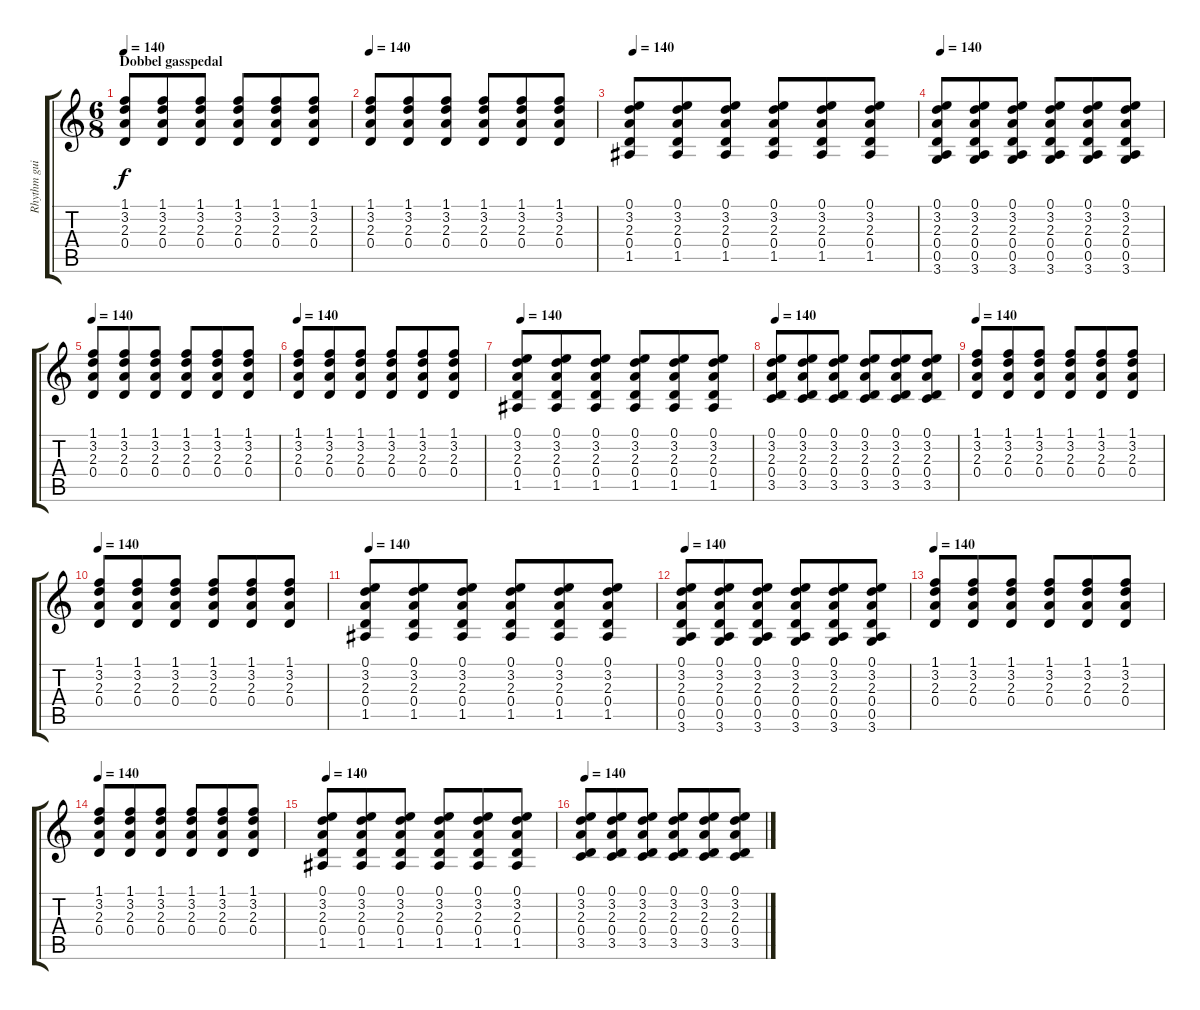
\track ("Rhythm guitar" "Rhythm gui") {instrument distortionguitar}
\staff {score tabs}
\tuning (E4 B3 G3 D3 A2 E2) {hide}
\ts (6 8)
\section ("" "Dobbel gasspedal")
\tempo 140
\clef g2
\ks c
(1.1 3.2 2.3 0.4).8{dy f} (1.1 3.2 2.3 0.4).8 (1.1 3.2 2.3 0.4).8 (1.1 3.2 2.3 0.4).8 (1.1 3.2 2.3 0.4).8 (1.1 3.2 2.3 0.4).8 |
\tempo 140
(1.1 3.2 2.3 0.4).8 (1.1 3.2 2.3 0.4).8 (1.1 3.2 2.3 0.4).8 (1.1 3.2 2.3 0.4).8 (1.1 3.2 2.3 0.4).8 (1.1 3.2 2.3 0.4).8 |
\tempo 140
(0.1 3.2 2.3 0.4 1.5).8 (0.1 3.2 2.3 0.4 1.5).8 (0.1 3.2 2.3 0.4 1.5).8 (0.1 3.2 2.3 0.4 1.5).8 (0.1 3.2 2.3 0.4 1.5).8 (0.1 3.2 2.3 0.4 1.5).8 |
\tempo 140
(0.1 3.2 2.3 0.4 0.5 3.6).8 (0.1 3.2 2.3 0.4 0.5 3.6).8 (0.1 3.2 2.3 0.4 0.5 3.6).8 (0.1 3.2 2.3 0.4 0.5 3.6).8 (0.1 3.2 2.3 0.4 0.5 3.6).8 (0.1 3.2 2.3 0.4 0.5 3.6).8 |
\tempo 140
(1.1 3.2 2.3 0.4).8 (1.1 3.2 2.3 0.4).8 (1.1 3.2 2.3 0.4).8 (1.1 3.2 2.3 0.4).8 (1.1 3.2 2.3 0.4).8 (1.1 3.2 2.3 0.4).8 |
\tempo 140
(1.1 3.2 2.3 0.4).8 (1.1 3.2 2.3 0.4).8 (1.1 3.2 2.3 0.4).8 (1.1 3.2 2.3 0.4).8 (1.1 3.2 2.3 0.4).8 (1.1 3.2 2.3 0.4).8 |
\tempo 140
(0.1 3.2 2.3 0.4 1.5).8 (0.1 3.2 2.3 0.4 1.5).8 (0.1 3.2 2.3 0.4 1.5).8 (0.1 3.2 2.3 0.4 1.5).8 (0.1 3.2 2.3 0.4 1.5).8 (0.1 3.2 2.3 0.4 1.5).8 |
\tempo 140
(0.1 3.2 2.3 0.4 3.5).8 (0.1 3.2 2.3 0.4 3.5).8 (0.1 3.2 2.3 0.4 3.5).8 (0.1 3.2 2.3 0.4 3.5).8 (0.1 3.2 2.3 0.4 3.5).8 (0.1 3.2 2.3 0.4 3.5).8 |
\tempo 140
(1.1 3.2 2.3 0.4).8 (1.1 3.2 2.3 0.4).8 (1.1 3.2 2.3 0.4).8 (1.1 3.2 2.3 0.4).8 (1.1 3.2 2.3 0.4).8 (1.1 3.2 2.3 0.4).8 |
\tempo 140
(1.1 3.2 2.3 0.4).8 (1.1 3.2 2.3 0.4).8 (1.1 3.2 2.3 0.4).8 (1.1 3.2 2.3 0.4).8 (1.1 3.2 2.3 0.4).8 (1.1 3.2 2.3 0.4).8 |
\tempo 140
(0.1 3.2 2.3 0.4 1.5).8 (0.1 3.2 2.3 0.4 1.5).8 (0.1 3.2 2.3 0.4 1.5).8 (0.1 3.2 2.3 0.4 1.5).8 (0.1 3.2 2.3 0.4 1.5).8 (0.1 3.2 2.3 0.4 1.5).8 |
\tempo 140
(0.1 3.2 2.3 0.4 0.5 3.6).8 (0.1 3.2 2.3 0.4 0.5 3.6).8 (0.1 3.2 2.3 0.4 0.5 3.6).8 (0.1 3.2 2.3 0.4 0.5 3.6).8 (0.1 3.2 2.3 0.4 0.5 3.6).8 (0.1 3.2 2.3 0.4 0.5 3.6).8 |
\tempo 140
(1.1 3.2 2.3 0.4).8 (1.1 3.2 2.3 0.4).8 (1.1 3.2 2.3 0.4).8 (1.1 3.2 2.3 0.4).8 (1.1 3.2 2.3 0.4).8 (1.1 3.2 2.3 0.4).8 |
\tempo 140
(1.1 3.2 2.3 0.4).8 (1.1 3.2 2.3 0.4).8 (1.1 3.2 2.3 0.4).8 (1.1 3.2 2.3 0.4).8 (1.1 3.2 2.3 0.4).8 (1.1 3.2 2.3 0.4).8 |
\tempo 140
(0.1 3.2 2.3 0.4 1.5).8 (0.1 3.2 2.3 0.4 1.5).8 (0.1 3.2 2.3 0.4 1.5).8 (0.1 3.2 2.3 0.4 1.5).8 (0.1 3.2 2.3 0.4 1.5).8 (0.1 3.2 2.3 0.4 1.5).8 |
\tempo 140
(0.1 3.2 2.3 0.4 3.5).8 (0.1 3.2 2.3 0.4 3.5).8 (0.1 3.2 2.3 0.4 3.5).8 (0.1 3.2 2.3 0.4 3.5).8 (0.1 3.2 2.3 0.4 3.5).8 (0.1 3.2 2.3 0.4 3.5).8
